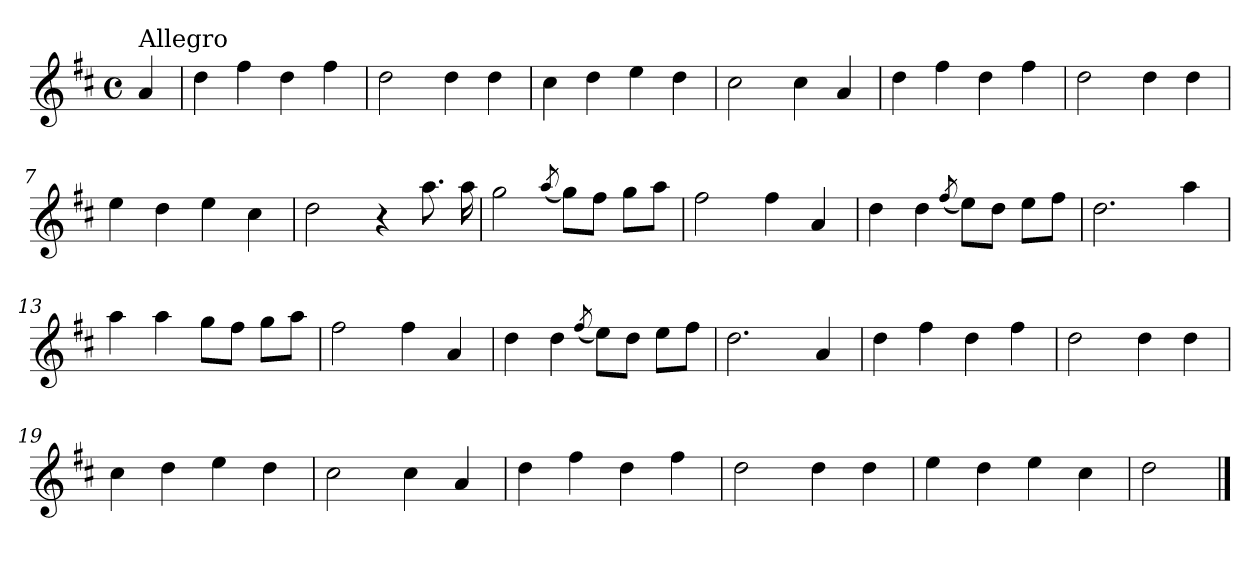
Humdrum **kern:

**kern
*part1
*staff1
*clefG2
*k[f#c#]
*D:
*M4/4
*met(c)
=
!LO:TX:a:t=Allegro
4a/
=1
4dd\
4ff#\
4dd\
4ff#\
=2
2dd\
4dd\
4dd\
=3
4cc#\
4dd\
4ee\
4dd\
=4
2cc#\
4cc#\
4a/
=5
4dd\
4ff#\
4dd\
4ff#\
!!LO:LB:g=z
=6
2dd\
4dd\
4dd\
=7
4ee\
4dd\
4ee\
4cc#\
=8
2dd\
4r
8.aa\
16aa\
=9
2gg\
(<8qaa/
8gg\L)
8ff#\J
8gg\L
8aa\J
=10
2ff#\
4ff#\
4a/
=11
4dd\
4dd\
(<8qff#/
8ee\L)
8dd\J
8ee\L
8ff#\J
!!LO:LB:g=z
=12
2.dd\
4aa\
=13
4aa\
4aa\
8gg\L
8ff#\J
8gg\L
8aa\J
=14
2ff#\
4ff#\
4a/
=15
4dd\
4dd\
(<8qff#/
8ee\L)
8dd\J
8ee\L
8ff#\J
=16
2.dd\
4a/
=17
4dd\
4ff#\
4dd\
4ff#\
!!LO:LB:g=z
=18
2dd\
4dd\
4dd\
=19
4cc#\
4dd\
4ee\
4dd\
=20
2cc#\
4cc#\
4a/
=21
4dd\
4ff#\
4dd\
4ff#\
=22
2dd\
4dd\
4dd\
=23
4ee\
4dd\
4ee\
4cc#\
!!LO:LB:g=z
=24
2dd\
==
*-
